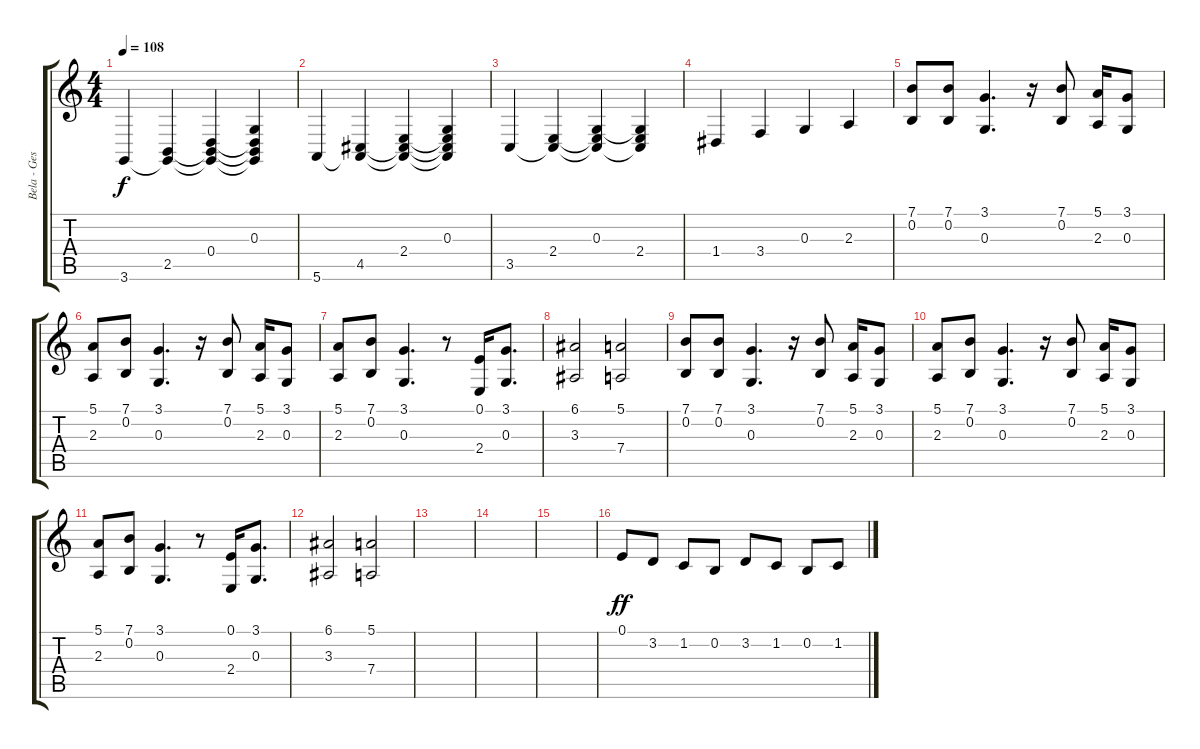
\track ("Bela - Gesang" "Bela - Ges") {instrument lead8bassandlead}
\staff {score tabs}
\tuning (E4 B3 G3 D3 A2 E2) {hide}
\ts (4 4)
\tempo 108
\clef g2
\ks c
3.6.4{dy f instrument lead8bassandlead} (2.5 3.6{t}).4 (0.4 2.5{t} 3.6{t}).4 (0.3 0.4{t} 2.5{t} 3.6{t}).4 |
5.6.4 (4.5 5.6{t}).4 (2.4 4.5{t} 5.6{t}).4 (0.3 2.4{t} 4.5{t} 5.6{t}).4 |
3.5.4 (2.4 3.5{t}).4 (0.3 2.4{t} 3.5{t}).4 (0.3{t} 2.4 3.5{t}).4 |
1.4.4 3.4.4 0.3.4 2.3.4 |
(7.1 0.2).8 (7.1 0.2).8 (3.1 0.3).4{d} r.16 (7.1 0.2).8 (5.1 2.3).16 (3.1 0.3).8 |
(5.1 2.3).8 (7.1 0.2).8 (3.1 0.3).4{d} r.16 (7.1 0.2).8 (5.1 2.3).16 (3.1 0.3).8 |
(5.1 2.3).8 (7.1 0.2).8 (3.1 0.3).4{d} r.8 (0.1 2.4).16 (3.1 0.3).8{d} |
(6.1 3.3).2 (5.1 7.4).2 |
(7.1 0.2).8 (7.1 0.2).8 (3.1 0.3).4{d} r.16 (7.1 0.2).8 (5.1 2.3).16 (3.1 0.3).8 |
(5.1 2.3).8 (7.1 0.2).8 (3.1 0.3).4{d} r.16 (7.1 0.2).8 (5.1 2.3).16 (3.1 0.3).8 |
(5.1 2.3).8 (7.1 0.2).8 (3.1 0.3).4{d} r.8 (0.1 2.4).16 (3.1 0.3).8{d} |
(6.1 3.3).2 (5.1 7.4).2 |
|
|
|
0.1.8{dy ff} 3.2.8 1.2.8 0.2.8 3.2.8 1.2.8 0.2.8 1.2.8
